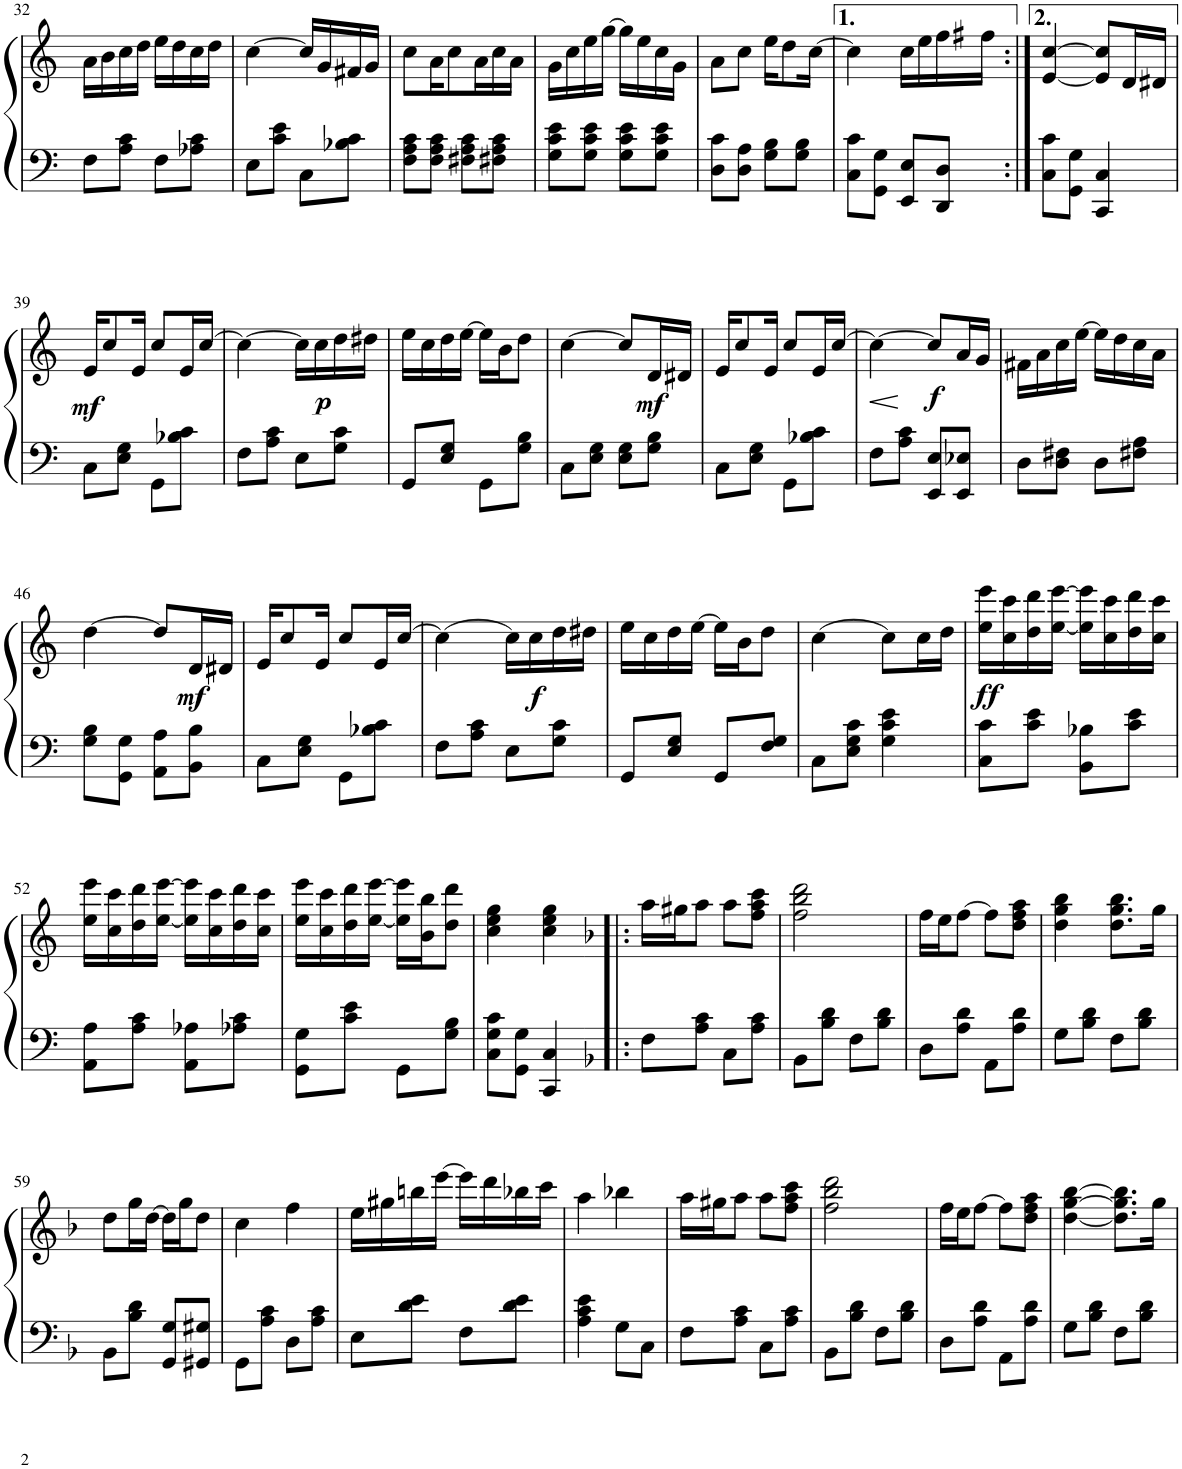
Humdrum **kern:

**kern	**kern	**dynam
*part1	*part1	*part1
*staff2	*staff1	*staff1/2
*I"Piano	*	*
*I'Pno.	*	*
!!LO:PB:g=z
*clefF4	*clefG2	*
*k[]	*k[]	*
*M2/4	*M2/4	*
=32	=32	=32
8F\L	16a\LL	.
.	16b\	.
8A\ 8c\J	16cc\	.
.	16dd\JJ	.
8F\L	16ee\LL	.
.	16dd\	.
8A-X\ 8c\J	16cc\	.
.	16dd\JJ	.
=33	=33	=33
8E\L	[4cc\	.
8c\ 8e\J	.	.
8C\L	16cc/LL]	.
.	16g/	.
8B-X\ 8c\J	16f#X/	.
.	16g/JJ	.
=34	=34	=34
8F\ 8A\ 8c\L	8cc\L	.
8F\ 8A\ 8c\J	16a\K	.
.	8cc\	.
8F#X\ 8A\ 8c\L	.	.
.	16a\L	.
8F#X\ 8A\ 8c\J	16cc\	.
.	16a\JJ	.
=35	=35	=35
8G\ 8c\ 8e\L	16g\LL	.
.	16cc\	.
8G\ 8c\ 8e\J	16ee\	.
.	[16gg\JJ	.
8G\ 8c\ 8e\L	16gg\LL]	.
.	16ee\	.
8G\ 8c\ 8e\J	16cc\	.
.	16g\JJ	.
=36	=36	=36
8D\ 8c\L	8a\L	.
8D\ 8A\J	8cc\J	.
8G\ 8B\L	16ee\KL	.
.	8dd\	.
8G\ 8B\J	.	.
.	[16cc\Jk	.
=37	=37	=37
8C\ 8c\L	4cc\]	.
8GG\ 8G\J	.	.
8EE/ 8E/L	16cc\LL	.
.	16ee\	.
8DD/ 8D/J	16ff\	.
.	16ff#X\JJ	.
=38:|!	=38:|!	=38:|!
8C\ 8c\L	[4e/ [4cc/	.
8GG\ 8G\J	.	.
4CC/ 4C/	8e/] 8cc/]L	.
.	16d/L	.
.	16d#X/JJ	.
!!LO:LB:g=z
=39	=39	=39
!	!	!LO:DY:b
8C\L	16e/KL	mf
.	8cc/	.
8E\ 8G\J	.	.
.	16e/Jk	.
8GG\L	8cc/L	.
8B-X\ 8c\J	16e/L	.
.	[16cc/JJ	.
=40	=40	=40
8F\L	4cc\_	.
8A\ 8c\J	.	.
8E\L	16cc\LL]	.
!	!	!LO:DY:b
.	16cc\	p
8G\ 8c\J	16dd\	.
.	16dd#X\JJ	.
=41	=41	=41
8GG/L	16ee\LL	.
.	16cc\	.
8E/ 8G/J	16dd\	.
.	[16ee\JJ	.
8GG\L	16ee\LL]	.
.	16b\J	.
8G\ 8B\J	8dd\J	.
=42	=42	=42
8C\L	[4cc\	.
8E\ 8G\J	.	.
8E\ 8G\L	8cc/L]	.
!	!	!LO:DY:b
8G\ 8B\J	16d/L	mf
.	16d#X/JJ	.
=43	=43	=43
8C\L	16e/KL	.
.	8cc/	.
8E\ 8G\J	.	.
.	16e/Jk	.
8GG\L	8cc/L	.
8B-X\ 8c\J	16e/L	.
.	[16cc/JJ	.
=44	=44	=44
!	!	!LO:HP:b
8F\L	4cc\_	<
8A\ 8c\J	.	.
!	!	!LO:DY:b
8EE/ 8E/L	8cc/L]	f
8EE/ 8E-X/J	16a/L	.
.	16g/JJ	.
.	.	[
=45	=45	=45
8D\L	16f#X\LL	.
.	16a\	.
8D\ 8F#X\J	16cc\	.
.	[16ee\JJ	.
8D\L	16ee\LL]	.
.	16dd\	.
8F#X\ 8A\J	16cc\	.
.	16a\JJ	.
!!LO:LB:g=z
=46	=46	=46
8G\ 8B\L	[4dd\	.
8GG\ 8G\J	.	.
8AA\ 8A\L	8dd/L]	.
!	!	!LO:DY:b
8BB\ 8B\J	16d/L	mf
.	16d#X/JJ	.
=47	=47	=47
8C\L	16e/KL	.
.	8cc/	.
8E\ 8G\J	.	.
.	16e/Jk	.
8GG\L	8cc/L	.
8B-X\ 8c\J	16e/L	.
.	[16cc/JJ	.
=48	=48	=48
8F\L	4cc\_	.
8A\ 8c\J	.	.
8E\L	16cc\LL]	.
!	!	!LO:DY:b
.	16cc\	f
8G\ 8c\J	16dd\	.
.	16dd#X\JJ	.
=49	=49	=49
8GG/L	16ee\LL	.
.	16cc\	.
8E/ 8G/J	16dd\	.
.	[16ee\JJ	.
8GG/L	16ee\LL]	.
.	16b\J	.
8F/ 8G/J	8dd\J	.
=50	=50	=50
8C\L	[4cc\	.
8E\ 8G\ 8c\J	.	.
4G\ 4c\ 4e\	8cc\L]	.
.	16cc\L	.
.	16dd\JJ	.
=51	=51	=51
!	!	!LO:DY:b
8C\ 8c\L	16ee\ 16eee\LL	ff
.	16cc\ 16ccc\	.
8c\ 8e\J	16dd\ 16ddd\	.
.	[16ee\ [16eee\JJ	.
8BB\ 8B-X\L	16ee\] 16eee\]LL	.
.	16cc\ 16ccc\	.
8c\ 8e\J	16dd\ 16ddd\	.
.	16cc\ 16ccc\JJ	.
!!LO:LB:g=z
=52	=52	=52
8AA\ 8A\L	16ee\ 16eee\LL	.
.	16cc\ 16ccc\	.
8A\ 8c\J	16dd\ 16ddd\	.
.	[16ee\ [16eee\JJ	.
8AA\ 8A-X\L	16ee\] 16eee\]LL	.
.	16cc\ 16ccc\	.
8A-X\ 8c\J	16dd\ 16ddd\	.
.	16cc\ 16ccc\JJ	.
=53	=53	=53
8GG\ 8G\L	16ee\ 16eee\LL	.
.	16cc\ 16ccc\	.
8c\ 8e\J	16dd\ 16ddd\	.
.	[16ee\ [16eee\JJ	.
8GG\L	16ee\] 16eee\]LL	.
.	16b\ 16bb\J	.
8G\ 8B\J	8dd\ 8ddd\J	.
=54	=54	=54
8C\ 8G\ 8c\L	4cc\ 4ee\ 4gg\	.
8GG\ 8G\J	.	.
4CC/ 4C/	4cc\ 4ee\ 4gg\	.
=55!|:	=55!|:	=55!|:
*k[b-]	*k[b-]	*
8F\L	16aa\LL	.
.	16gg#X\J	.
8A\ 8c\J	8aa\J	.
8C\L	8aa\L	.
8A\ 8c\J	8ff\ 8aa\ 8ccc\J	.
=56	=56	=56
8BB-\L	2ff\ 2bb-\ 2ddd\	.
8B-\ 8d\J	.	.
8F\L	.	.
8B-\ 8d\J	.	.
=57	=57	=57
8D\L	16ff\LL	.
.	16ee\J	.
8A\ 8d\J	[8ff\J	.
8AA\L	8ff\L]	.
8A\ 8d\J	8dd\ 8ff\ 8aa\J	.
=58	=58	=58
8G\L	4dd\ 4gg\ 4bb-\	.
8B-\ 8d\J	.	.
8F\L	8.dd\ 8.gg\ 8.bb-\L	.
8B-\ 8d\J	.	.
.	16gg\Jk	.
!!LO:LB:g=z
=59	=59	=59
8BB-\L	8dd\L	.
8B-\ 8d\J	16gg\L	.
.	[16dd\JJ	.
8GG/ 8G/L	16dd\LL]	.
.	16gg\J	.
8GG#X/ 8G#X/J	8dd\J	.
=60	=60	=60
8GG\L	4cc\	.
8A\ 8c\J	.	.
8D\L	4ff\	.
8A\ 8c\J	.	.
=61	=61	=61
8E\L	16ee\LL	.
.	16gg#X\	.
8d\ 8e\J	16bbn\	.
.	[16eee\JJ	.
8F\L	16eee\LL]	.
.	16ddd\	.
8d\ 8e\J	16bb-X\	.
.	16ccc\JJ	.
=62	=62	=62
4A\ 4c\ 4e\	4aa\	.
8G\L	4bb-X\	.
8C\J	.	.
=63	=63	=63
8F\L	16aa\LL	.
.	16gg#X\J	.
8A\ 8c\J	8aa\J	.
8C\L	8aa\L	.
8A\ 8c\J	8ff\ 8aa\ 8ccc\J	.
=64	=64	=64
8BB-\L	2ff\ 2bb-\ 2ddd\	.
8B-\ 8d\J	.	.
8F\L	.	.
8B-\ 8d\J	.	.
=65	=65	=65
8D\L	16ff\LL	.
.	16ee\J	.
8A\ 8d\J	[8ff\J	.
8AA\L	8ff\L]	.
8A\ 8d\J	8dd\ 8ff\ 8aa\J	.
=66	=66	=66
8G\L	[4dd\ [4gg\ [4bb-\	.
8B-\ 8d\J	.	.
8F\L	8.dd\] 8.gg\] 8.bb-\]L	.
8B-\ 8d\J	.	.
.	16gg\Jk	.
=	=	=
*-	*-	*-
